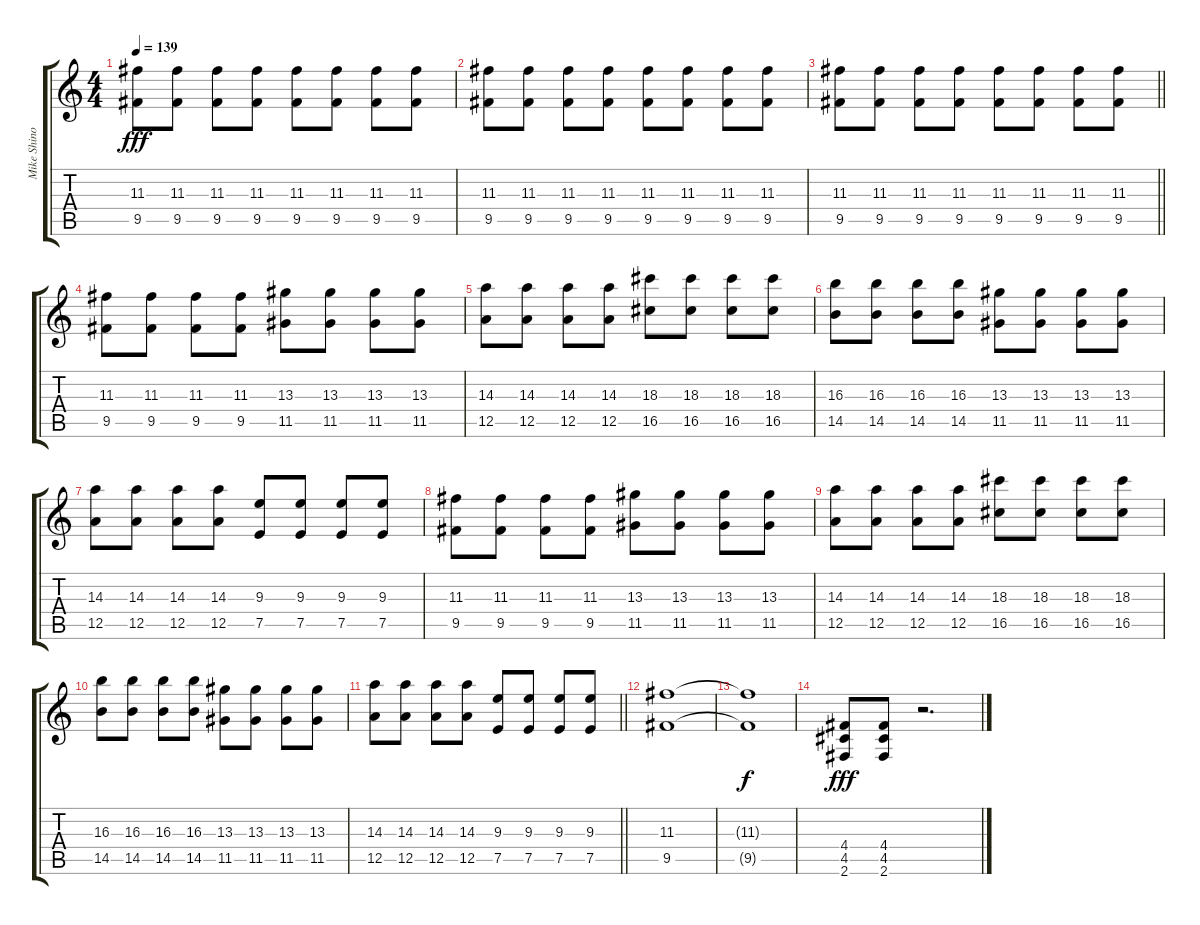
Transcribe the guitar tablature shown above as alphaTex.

\track ("Mike Shinoda [Guitar]" "Mike Shino") {instrument distortionguitar}
\staff {score tabs}
\tuning (E4 B3 G3 D3 A2 E2) {hide}
\ts (4 4)
\tempo 139
\clef g2
\ks c
(11.3 9.5).8{dy fff} (11.3 9.5).8 (11.3 9.5).8 (11.3 9.5).8 (11.3 9.5).8 (11.3 9.5).8 (11.3 9.5).8 (11.3 9.5).8 |
(11.3 9.5).8{volume 16} (11.3 9.5).8 (11.3 9.5).8 (11.3 9.5).8 (11.3 9.5).8 (11.3 9.5).8 (11.3 9.5).8 (11.3 9.5).8 |
\barLineRight lightlight
(11.3 9.5).8 (11.3 9.5).8 (11.3 9.5).8 (11.3 9.5).8 (11.3 9.5).8 (11.3 9.5).8 (11.3 9.5).8 (11.3 9.5).8 |
(11.3 9.5).8 (11.3 9.5).8 (11.3 9.5).8 (11.3 9.5).8 (13.3 11.5).8 (13.3 11.5).8 (13.3 11.5).8 (13.3 11.5).8 |
(14.3 12.5).8 (14.3 12.5).8 (14.3 12.5).8 (14.3 12.5).8 (18.3 16.5).8 (18.3 16.5).8 (18.3 16.5).8 (18.3 16.5).8 |
(16.3 14.5).8 (16.3 14.5).8 (16.3 14.5).8 (16.3 14.5).8 (13.3 11.5).8 (13.3 11.5).8 (13.3 11.5).8 (13.3 11.5).8 |
(14.3 12.5).8 (14.3 12.5).8 (14.3 12.5).8 (14.3 12.5).8 (9.3 7.5).8 (9.3 7.5).8 (9.3 7.5).8 (9.3 7.5).8 |
(11.3 9.5).8 (11.3 9.5).8 (11.3 9.5).8 (11.3 9.5).8 (13.3 11.5).8 (13.3 11.5).8 (13.3 11.5).8 (13.3 11.5).8 |
(14.3 12.5).8 (14.3 12.5).8 (14.3 12.5).8 (14.3 12.5).8 (18.3 16.5).8 (18.3 16.5).8 (18.3 16.5).8 (18.3 16.5).8 |
(16.3 14.5).8 (16.3 14.5).8 (16.3 14.5).8 (16.3 14.5).8 (13.3 11.5).8 (13.3 11.5).8 (13.3 11.5).8 (13.3 11.5).8 |
\barLineRight lightlight
(14.3 12.5).8 (14.3 12.5).8 (14.3 12.5).8 (14.3 12.5).8 (9.3 7.5).8 (9.3 7.5).8 (9.3 7.5).8 (9.3 7.5).8 |
(11.3 9.5).1 |
(11.3{t} 9.5{t}).1{dy f} |
(4.4 4.5 2.6).8{dy fff} (4.4 4.5 2.6).8 r.2{d}
